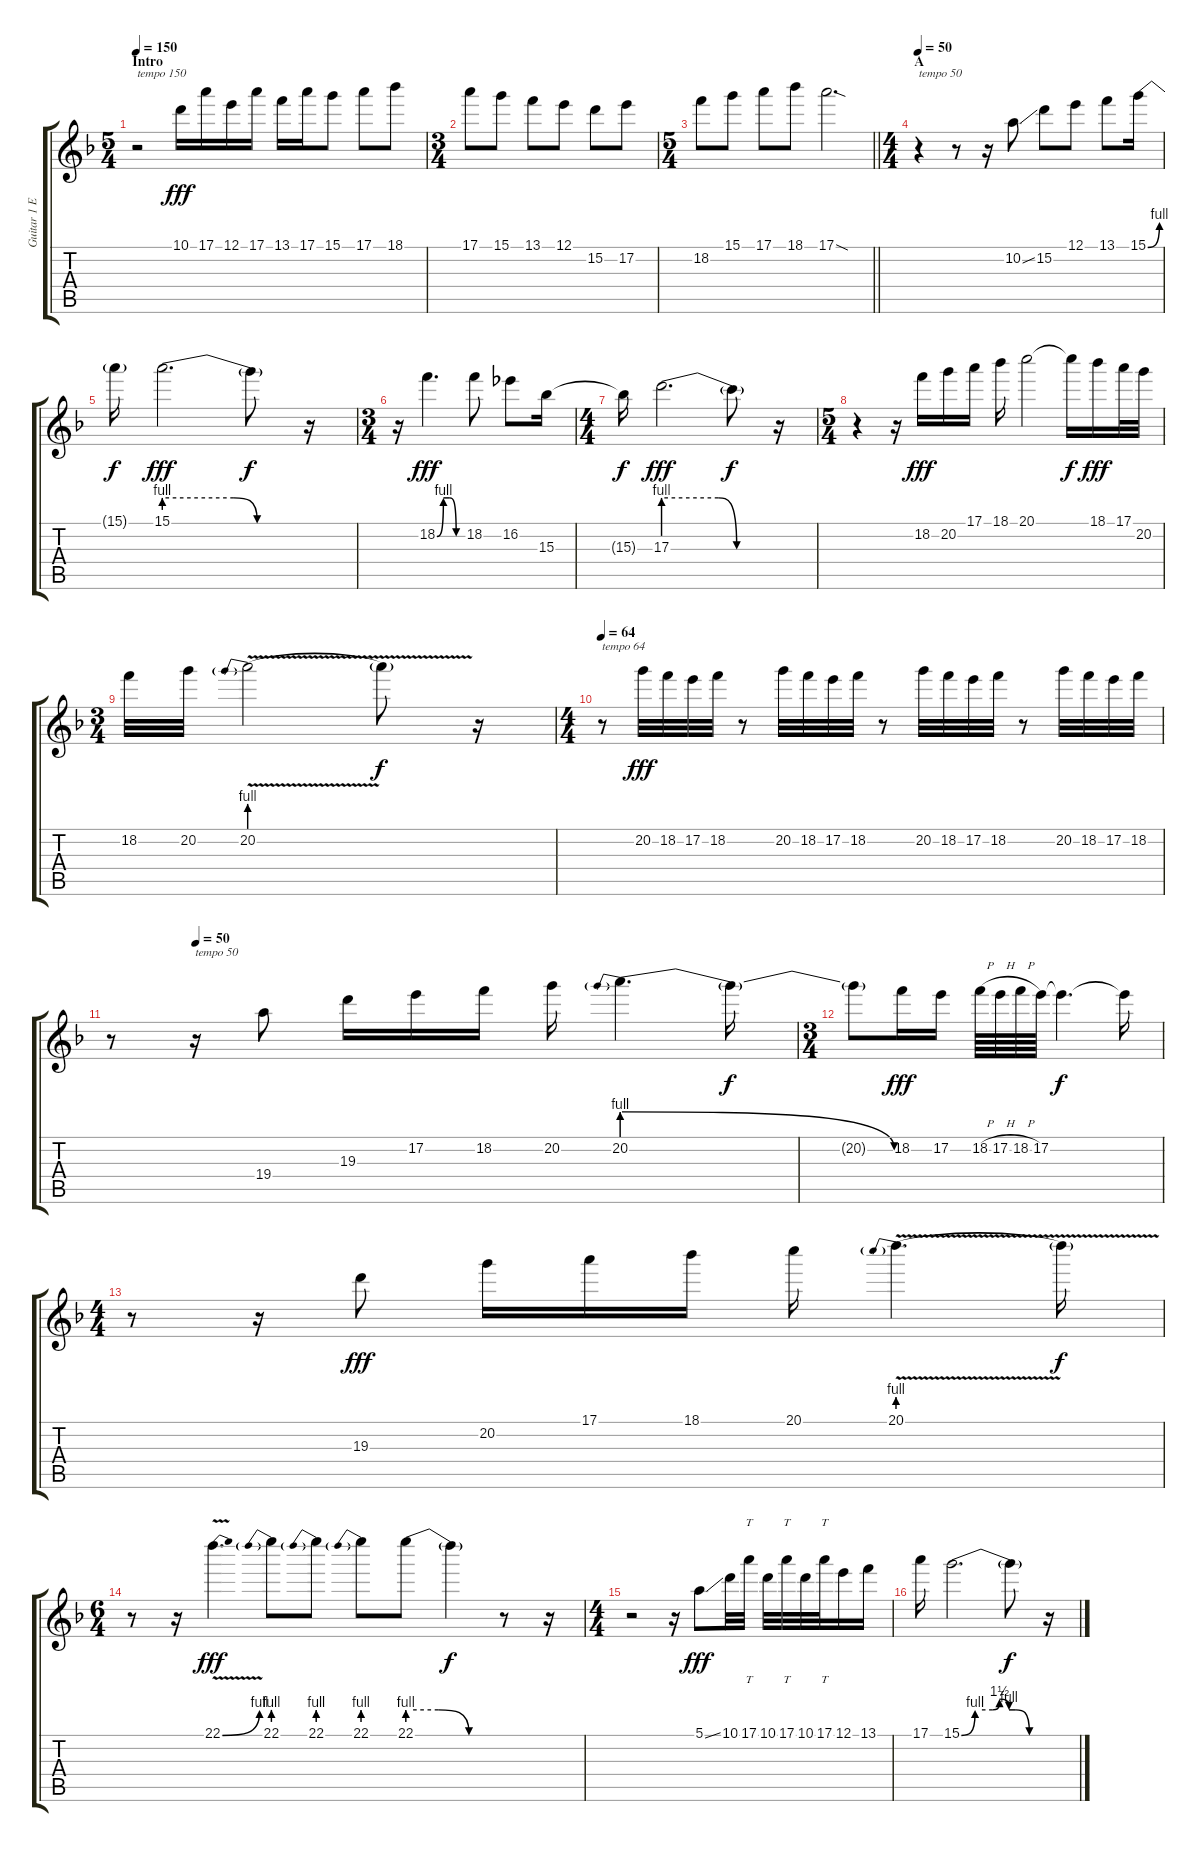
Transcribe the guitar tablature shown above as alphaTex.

\track ("Guitar 1 Echo 2" "Guitar 1 E") {instrument overdrivenguitar}
\staff {score tabs}
\tuning (E4 B3 G3 D3 A2 E2) {hide}
\ts (5 4)
\section ("" "Intro")
\tempo 150
\clef g2
\ks f
r.2{txt "tempo 150" dy fff instrument overdrivenguitar} 10.1.16 17.1.16 12.1.16 17.1.16 13.1.16 17.1.16 15.1.8 17.1.8 18.1.8 |
\ts (3 4)
17.1.8 15.1.8 13.1.8 12.1.8 15.2.8 17.2.8 |
\ts (5 4)
\barLineRight lightlight
18.2.8 15.1.8 17.1.8 18.1.8 17.1{sod}.2{d} |
\ts (4 4)
\section ("" "A")
\tempo 50
r.4{txt "tempo 50"} r.8 r.16 10.2{ss}.8 15.2.8 12.1.8 13.1.8 15.1{be (bend 0 0 60 4)}.16 |
15.1{t}.16{dy f} 15.1{be (custom 0 4 30 4 40 0 60 0)}.2{d dy fff} 15.1{t}.8{dy f} r.16 |
\ts (3 4)
r.16 18.2{be (custom 0 0 15 4 30 4 45 0 60 0)}.4{d dy fff} 18.2.8 16.2.8 15.3.16 |
\ts (4 4)
15.3{t}.16{dy f} 17.3{be (custom 0 4 30 4 40 0 60 0)}.2{d dy fff} 17.3{t}.8{dy f} r.16 |
\ts (5 4)
r.4 r.16 18.2.16{dy fff} 20.2.16 17.1.16 18.1.16 20.1.2 20.1{t}.16{dy f} 18.1.16{dy fff} 17.1.32 20.2.32 |
\ts (3 4)
18.2.32 20.2.32 20.2{be (prebend 0 4 60 4) v}.2 20.2{t}.8{dy f} r.16 |
\ts (4 4)
\tempo 64
r.8{txt "tempo 64"} 20.2.32{dy fff} 18.2.32 17.2.32 18.2.32 r.8 20.2.32 18.2.32 17.2.32 18.2.32 r.8 20.2.32 18.2.32 17.2.32 18.2.32 r.8 20.2.32 18.2.32 17.2.32 18.2.32 |
\tempo (50 0.125)
r.8 r.16{txt "tempo 50"} 19.4.8 19.3.16 17.2.16 18.2.16 20.2.16 20.2{be (prebendrelease 0 4 60 0)}.4{d} 20.2{t}.16{dy f} |
\ts (3 4)
20.2{t}.8 18.2.16{dy fff} 17.2.16 18.2{h}.64 17.2{h}.64 18.2{h}.64 17.2.64 17.2{t}.4{d dy f} 17.2{t}.16 |
\ts (4 4)
r.8 r.16 19.3.8{dy fff} 20.2.16 17.1.16 18.1.16 20.1.16 20.1{be (prebend 0 4 60 4) v}.4{d} 20.1{t}.16{dy f} |
\ts (6 4)
r.8 r.16 22.1{be (bend 0 0 60 4) v}.4{d dy fff} 22.1{be (prebend 0 4 60 4)}.8 22.1{be (prebend 0 4 60 4)}.8 22.1{be (prebend 0 4 60 4)}.8 22.1{be (custom 0 4 20 4 40 0 60 0)}.8 22.1{t}.4{dy f} r.8 r.16 |
\ts (4 4)
r.2 r.16 5.1{ss}.8{dy fff} 10.1.32 17.1.32{tt} 10.1.32 17.1.32{tt} 10.1.32 17.1.32{tt} 12.1.16 13.1.16 |
17.1.16 15.1{be (custom 0 0 10 4 23 4 28 6 35 4 40 4 50 0 60 0)}.2{d} 15.1{t}.8{dy f} r.16
